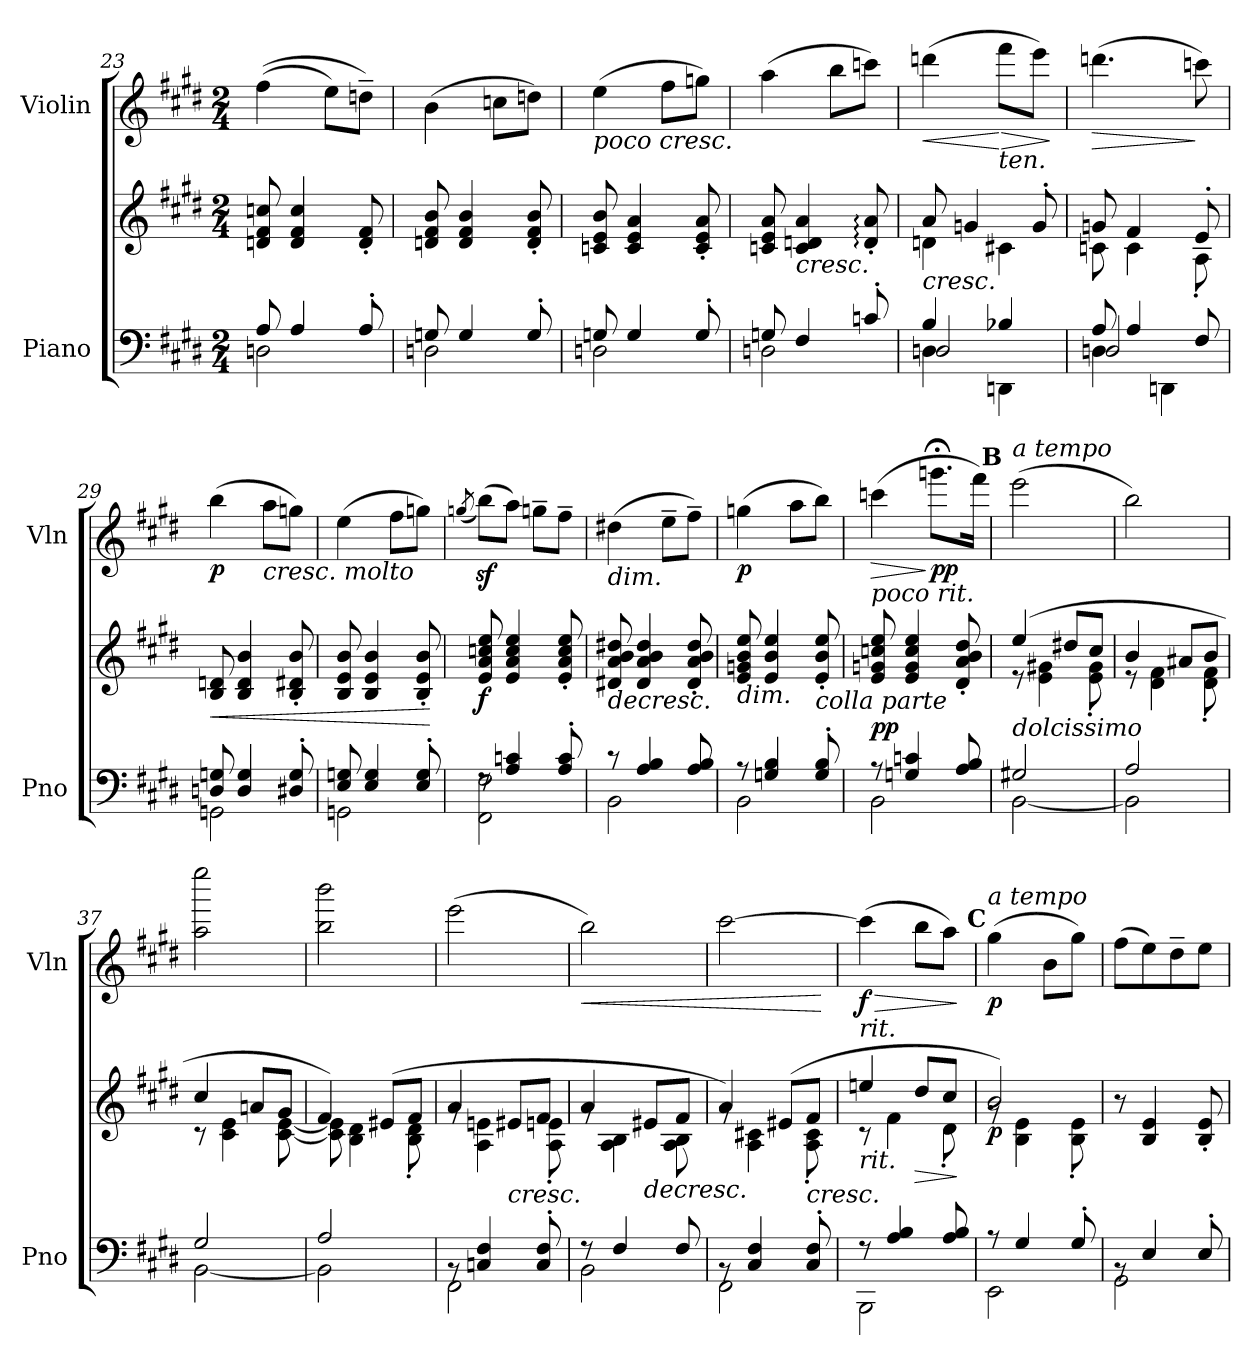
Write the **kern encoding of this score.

**kern	**kern	**dynam	**kern	**dynam
*part2	*part2	*part2	*part1	*part1
*staff3	*staff2	*staff2/3	*staff1	*staff1
*I"Piano	*	*	*I"Violin	*
*I'Pno	*	*	*I'Vln	*
*clefF4	*clefG2	*	*clefG2	*
*k[f#c#g#d#]	*k[f#c#g#d#]	*	*k[f#c#g#d#]	*
*M2/4	*M2/4	*	*M2/4	*
=23	=23	=23	=23	=23
*^	*	*	*	*
8A/	2Dn\	8dn/ 8f#/ 8ccn/	.	(>(>4ff#\	.
4A/	.	4d/ 4f#/ 4cc/	.	.	.
.	.	.	.	8ee\L)	.
8A'/	.	8d/' 8f#/'	.	8ddn~\J)	.
=24	=24	=24	=24	=24	=24
8Gn/	2Dn\	8dn/ 8f#/ 8b/	.	(>4b\	.
4G/	.	4d/ 4f#/ 4b/	.	.	.
.	.	.	.	8ccn\L	.
8G'/	.	8d/' 8f#/' 8b/'	.	8ddn\J)	.
!!LO:PB:g=z
=25	=25	=25	=25	=25	=25
!	!	!	!	!LO:TX:b:i:t=poco cresc.	!
8Gn/	2Dn\	8cn/ 8e/ 8b/	.	(>4ee\	.
4G/	.	4c/ 4e/ 4a/	.	.	.
.	.	.	.	8ff#\L	.
8G'/	.	8c/' 8e/' 8a/'	.	8ggn\J)	.
=26	=26	=26	=26	=26	=26
8Gn/	2Dn\	8cn/ 8e/ 8a/	.	(>4aa\	.
!	!	!LO:TX:b:i:t=cresc.	!	!	!
4F#/	.	4c/ 4dn/ 4a/	.	.	.
.	.	.	.	8bb\L	.
8cn'/	.	8d/:' 8a/:'	.	8cccn\J)	.
=27	=27	=27	=27	=27	=27
*	*^	*	*	*	*
!	!	!	!	!LO:HP:b	!	!LO:HP:b
*	*	*	*^	*	*	*
4B/	4Dn\	2D/	8a/	4dn\	<	(>4dddn\	<
.	.	.	4gn/	.	.	.	.
!	!	!	!	!	!	!LO:TX:b:i:t=ten.	!
!	!	!	!	!	!	!	!LO:HP:n=1:b
4B-X/	4DDn\	.	.	4c#X\	.	8fff#\L	[ >
.	.	.	8g'/	.	.	8eee\J)	.
*v	*v	*v	*	*	*	*	*
*	*v	*v	*	*	*
.	.	.	.	]
=28	=28	=28	=28	=28
*^	*^	*	*	*
*	*^	*	*	*	*	*
!	!	!	!	!	!	!	!LO:HP:b
8A/	4Dn\	2D/	8gn/	8cn\	.	(>4.dddn\	>
4A/	.	.	4f#/	4c\	.	.	.
.	4DDn\	.	.	.	.	.	.
8F#/	.	.	8e'/	8A'\	.	8cccn\)	]
*	*v	*v	*	*	*	*	*
=29	=29	=29	=29	=29	=29	=29
!	!	!	!	!LO:HP:b	!	!LO:DY:b
*	*	*v	*v	*	*	*
8Dn/ 8Gn/	2GGn\	8B/ 8dn/	<	(>4bb\	p
4D/ 4G/	.	4B/ 4d/ 4b/	.	.	.
!	!	!	!	!LO:TX:b:i:t=cresc. molto	!
.	.	.	.	8aa\L	.
8D#X/' 8G/'	.	8B/' 8d#X/' 8b/'	.	8ggn\J)	.
=30	=30	=30	=30	=30	=30
8E/ 8Gn/	2GGn\	8B/ 8e/ 8b/	.	(>4ee\	.
4E/ 4G/	.	4B/ 4e/ 4b/	.	.	.
.	.	.	.	8ff#\L	.
8E/' 8G/'	.	8B/' 8e/' 8b/'	.	8ggn\J)	.
*v	*v	*	*	*	*
.	.	[	.	.
=31	=31	=31	=31	=31
.	.	.	(<8qggn/	.
*^	*	*	*	*
!	!	!	!LO:DY:b	!	!
8rF	2FF#\ 2F#\	8e/ 8a/ 8ccn/ 8ee/	f	(>8bbz<\L)	.
4A/ 4cn/	.	4e/ 4a/ 4cc/ 4ee/	.	8aa\J)	.
.	.	.	.	8ggn~\L	.
8A/' 8c/'	.	8e/' 8a/' 8cc/' 8ee/'	.	8ff#~\J	.
!!LO:LB:g=z
=32	=32	=32	=32	=32	=32
!	!	!	!	!LO:TX:b:i:t=dim.	!
!	!	!	!LO:HP:b	!	!
8r	2BB\	8d#X/ 8a/ 8b/ 8dd#X/	>	(>4dd#X\	.
4A/ 4B/	.	4d#/ 4a/ 4b/ 4dd#/	.	.	.
.	.	.	.	8ee~\L	.
8A/ 8B/	.	8d#/' 8a/' 8b/' 8dd#/'	.	8ff#~\J)	.
*v	*v	*	*	*	*
.	.	[	.	.
=33	=33	=33	=33	=33
*^	*	*	*	*
!	!	!LO:TX:b:i:t=dim.	!	!	!
!	!	!	!	!	!LO:DY:b
8r	2BB\	8e/ 8gn/ 8b/ 8ee/	.	(>4ggn\	p
4Gn/ 4B/	.	4e/ 4b/ 4ee/	.	.	.
.	.	.	.	8aa\L	.
!	!	!LO:TX:b:i:t=colla parte	!	!	!
8G/' 8B/'	.	8e/' 8b/' 8ee/'	.	8bb\J)	.
=34	=34	=34	=34	=34	=34
!	!	!	!	!LO:TX:b:i:t=poco rit.	!
!	!	!	!LO:DY:a=2	!	!LO:HP:b
8r	2BB\	8e/ 8gn/ 8ccn/ 8ee/	pp	(>4cccn\	>
4Gn/ 4cn/	.	4e/ 4g/ 4cc/ 4ee/	.	.	.
!	!	!	!	!	!LO:DY:n=1:b
.	.	.	.	8.gggn;<\L	] pp
8A/ 8B/	.	8d#/' 8a/' 8b/' 8dd#/'	.	.	.
.	.	.	.	16fff#\Jk)	.
!!LO:REH:place=s1:a:B:enc=none:fs=14:t=B
=35	=35	=35	=35	=35	=35
*	*	*^	*	*	*
!	!	!	!	!	!LO:TX:a:i:t=a tempo	!
!LO:TX:a:i:t=dolcissimo	!	!	!	!	!	!
2G#X/	[2BB\	(>4ee/	8r	.	(>2eee\	.
.	.	.	4e\ 4g#X\	.	.	.
.	.	8dd#X/L	.	.	.	.
.	.	8cc#/J	8e\' 8g#\'	.	.	.
=36	=36	=36	=36	=36	=36	=36
2A/	2BB\]	4b/	8r	.	2bb\)	.
.	.	.	4d#\ 4f#\	.	.	.
.	.	8a#X/L	.	.	.	.
.	.	8b/J	8d#\' 8f#\'	.	.	.
=37	=37	=37	=37	=37	=37	=37
2G#/	[2BB\	4cc#/	8r	.	2aa\ 2eeee\	.
.	.	.	4c#\ 4e\	.	.	.
.	.	8an/L	.	.	.	.
.	.	8g#/J	[8c#\ [8e\	.	.	.
=38	=38	=38	=38	=38	=38	=38
2A/	2BB\]	4f#/)	8c#\] 8e\]	.	2bb\ 2bbb\	.
.	.	.	4B\ 4d#\	.	.	.
.	.	(>8e#X/L	.	.	.	.
.	.	8f#/J	8B\' 8d#\'	.	.	.
!!LO:LB:g=z
=39	=39	=39	=39	=39	=39	=39
8rBB	2FF#\	4a/	8rg	.	(>2eee\	.
4Cn/ 4F#/	.	.	4A\ 4en\	.	.	.
!	!	!	!	!LO:HP:b	!	!
.	.	8e#X/L	.	<	.	.
8C/' 8F#/'	.	8f#/J	8A\' 8en\'	.	.	.
=40	=40	=40	=40	=40	=40	=40
!	!	!	!	!	!	!LO:HP:b
8r	2BB\	4a/	8rg	.	2bb\)	<
4F#/	.	.	4A\ 4B\	.	.	.
!	!	!	!	!LO:HP:n=1:b	!	!
.	.	8e#X/L	.	] >	.	.
8F#/	.	8f#/J	8A\ 8B\	.	.	.
*v	*v	*	*	*	*	*
*	*v	*v	*	*	*
.	.	[	.	.
=41	=41	=41	=41	=41
*^	*^	*	*	*
8rBB	2FF#\	4a/)	8rg	.	[2ccc#\	.
4C#/ 4F#/	.	.	4A\ 4c#X\	.	.	.
.	.	(>8e#X/L	.	.	.	.
!	!	!	!	!LO:HP:b	!	!
8C#/' 8F#/'	.	8f#/J	8A\' 8c#\'	<	.	.
*v	*v	*	*	*	*	*
*	*v	*v	*	*	*
.	.	]	.	[
=42	=42	=42	=42	=42
*^	*^	*	*	*
!	!	!	!	!	!LO:TX:b:i:t=rit.	!
!	!	!LO:TX:b:i:t=rit.	!	!	!	!
!	!	!	!	!	!	!LO:HP:b
!	!	!	!	!	!	!LO:DY:n=1:b
8r	2BBB\	4een/	8r	.	(>4ccc#\]	> f
4A/ 4B/	.	.	4f#\	.	.	.
!	!	!	!	!LO:HP:b	!	!
.	.	8dd#/L	.	>	8bb\L	.
8A/ 8B/	.	8cc#/J	8d#'\	.	8aa\J)	.
*v	*v	*	*	*	*	*
*	*v	*v	*	*	*
.	.	] [	.	]
!!LO:REH:place=s1:a:B:enc=none:fs=14:t=C
=43	=43	=43	=43	=43
*^	*^	*	*	*
!	!	!	!	!	!LO:TX:a:i:t=a tempo	!
!	!	!	!	!LO:DY:b	!	!LO:DY:b
8r	2EE\	2b/)	8rg	p	(>4gg#\	p
4G#/	.	.	4B\ 4e\	.	.	.
.	.	.	.	.	8b\L	.
8G#'/	.	.	8B\' 8e\'	.	8gg#\J)	.
*	*	*v	*v	*	*	*
=44	=44	=44	=44	=44	=44
8rBB	2GG#\	8r	.	(>8ff#\L	.
4E/	.	4B/ 4e/	.	8ee\)	.
.	.	.	.	8dd#~\	.
8E'/	.	8B/' 8e/'	.	8ee\J	.
*v	*v	*	*	*	*
=	=	=	=	=
*-	*-	*-	*-	*-
